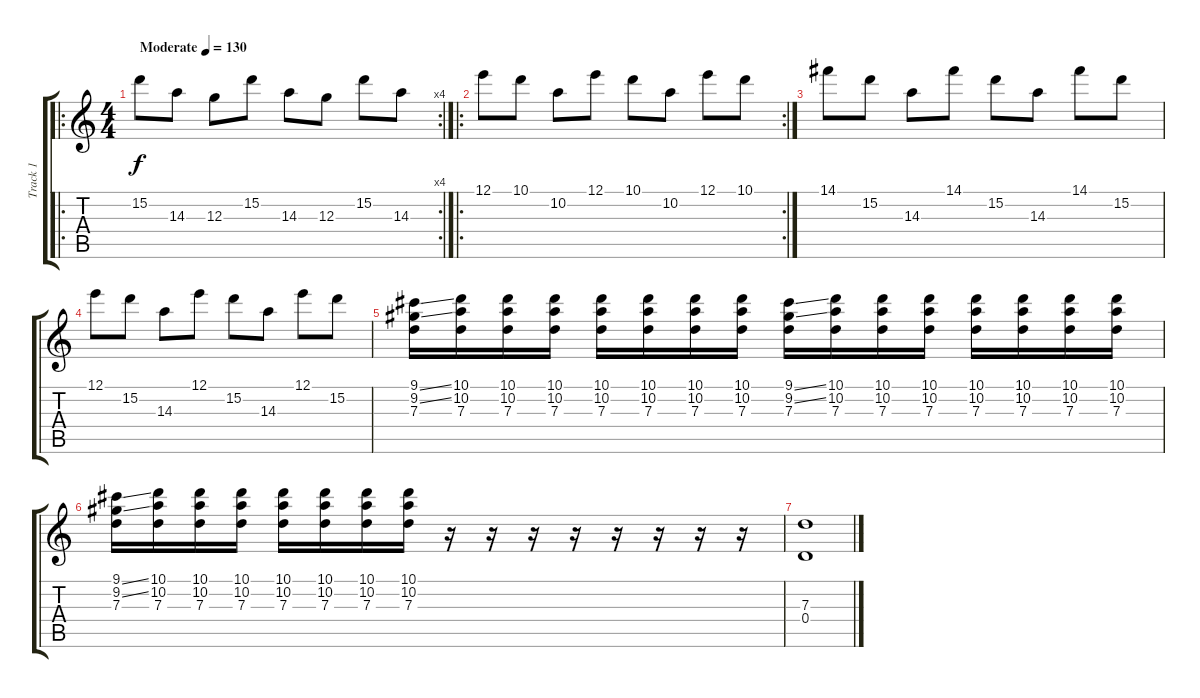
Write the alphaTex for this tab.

\track ("Track 1" "Track 1") {instrument distortionguitar}
\staff {score tabs}
\tuning (E4 B3 G3 D3 A2 E2) {hide}
\ro
\rc 4
\ts (4 4)
\tempo (130 "Moderate")
\clef g2
\ks c
15.2.8{dy f instrument distortionguitar} 14.3.8 12.3.8 15.2.8 14.3.8 12.3.8 15.2.8 14.3.8 |
\ro
\rc 2
12.1.8 10.1.8 10.2.8 12.1.8 10.1.8 10.2.8 12.1.8 10.1.8 |
14.1.8 15.2.8 14.3.8 14.1.8 15.2.8 14.3.8 14.1.8 15.2.8 |
12.1.8 15.2.8 14.3.8 12.1.8 15.2.8 14.3.8 12.1.8 15.2.8 |
(9.1{ss} 9.2{ss} 7.3).16 (10.1 10.2 7.3).16 (10.1 10.2 7.3).16 (10.1 10.2 7.3).16 (10.1 10.2 7.3).16 (10.1 10.2 7.3).16 (10.1 10.2 7.3).16 (10.1 10.2 7.3).16 (9.1{ss} 9.2{ss} 7.3).16 (10.1 10.2 7.3).16 (10.1 10.2 7.3).16 (10.1 10.2 7.3).16 (10.1 10.2 7.3).16 (10.1 10.2 7.3).16 (10.1 10.2 7.3).16 (10.1 10.2 7.3).16 |
(9.1{ss} 9.2{ss} 7.3).16 (10.1 10.2 7.3).16 (10.1 10.2 7.3).16 (10.1 10.2 7.3).16 (10.1 10.2 7.3).16 (10.1 10.2 7.3).16 (10.1 10.2 7.3).16 (10.1 10.2 7.3).16 r.16 r.16 r.16 r.16 r.16 r.16 r.16 r.16 |
(7.3 0.4).1
